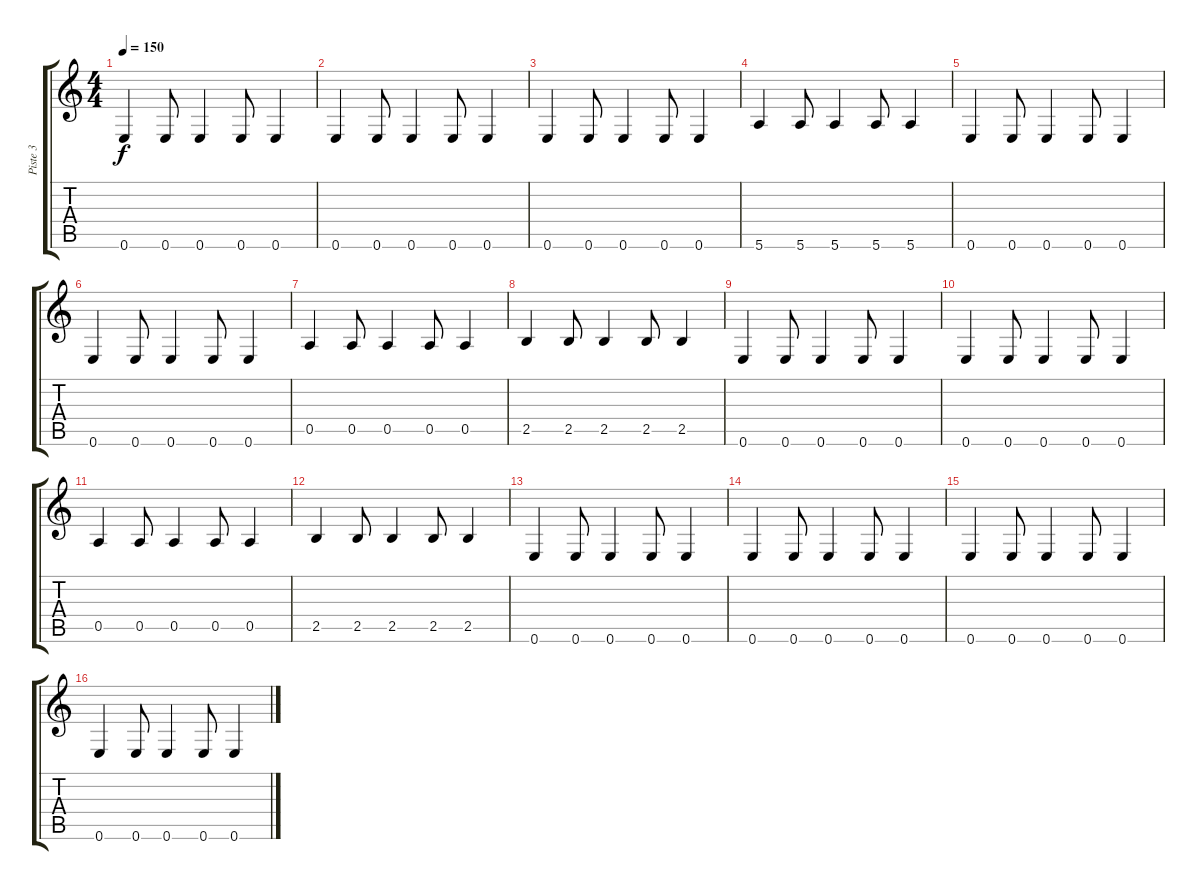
\track ("Piste 3" "Piste 3") {instrument electricbassfinger}
\staff {score tabs}
\tuning (E4 B3 G3 D3 A2 E2) {hide}
\ts (4 4)
\tempo 150
\clef g2
\ks c
0.6.4{dy f} 0.6.8 0.6.4 0.6.8 0.6.4 |
0.6.4 0.6.8 0.6.4 0.6.8 0.6.4 |
0.6.4 0.6.8 0.6.4 0.6.8 0.6.4 |
5.6.4 5.6.8 5.6.4 5.6.8 5.6.4 |
0.6.4 0.6.8 0.6.4 0.6.8 0.6.4 |
0.6.4 0.6.8 0.6.4 0.6.8 0.6.4 |
0.5.4 0.5.8 0.5.4 0.5.8 0.5.4 |
2.5.4 2.5.8 2.5.4 2.5.8 2.5.4 |
0.6.4 0.6.8 0.6.4 0.6.8 0.6.4 |
0.6.4 0.6.8 0.6.4 0.6.8 0.6.4 |
0.5.4 0.5.8 0.5.4 0.5.8 0.5.4 |
2.5.4 2.5.8 2.5.4 2.5.8 2.5.4 |
0.6.4 0.6.8 0.6.4 0.6.8 0.6.4 |
0.6.4 0.6.8 0.6.4 0.6.8 0.6.4 |
0.6.4 0.6.8 0.6.4 0.6.8 0.6.4 |
0.6.4 0.6.8 0.6.4 0.6.8 0.6.4
